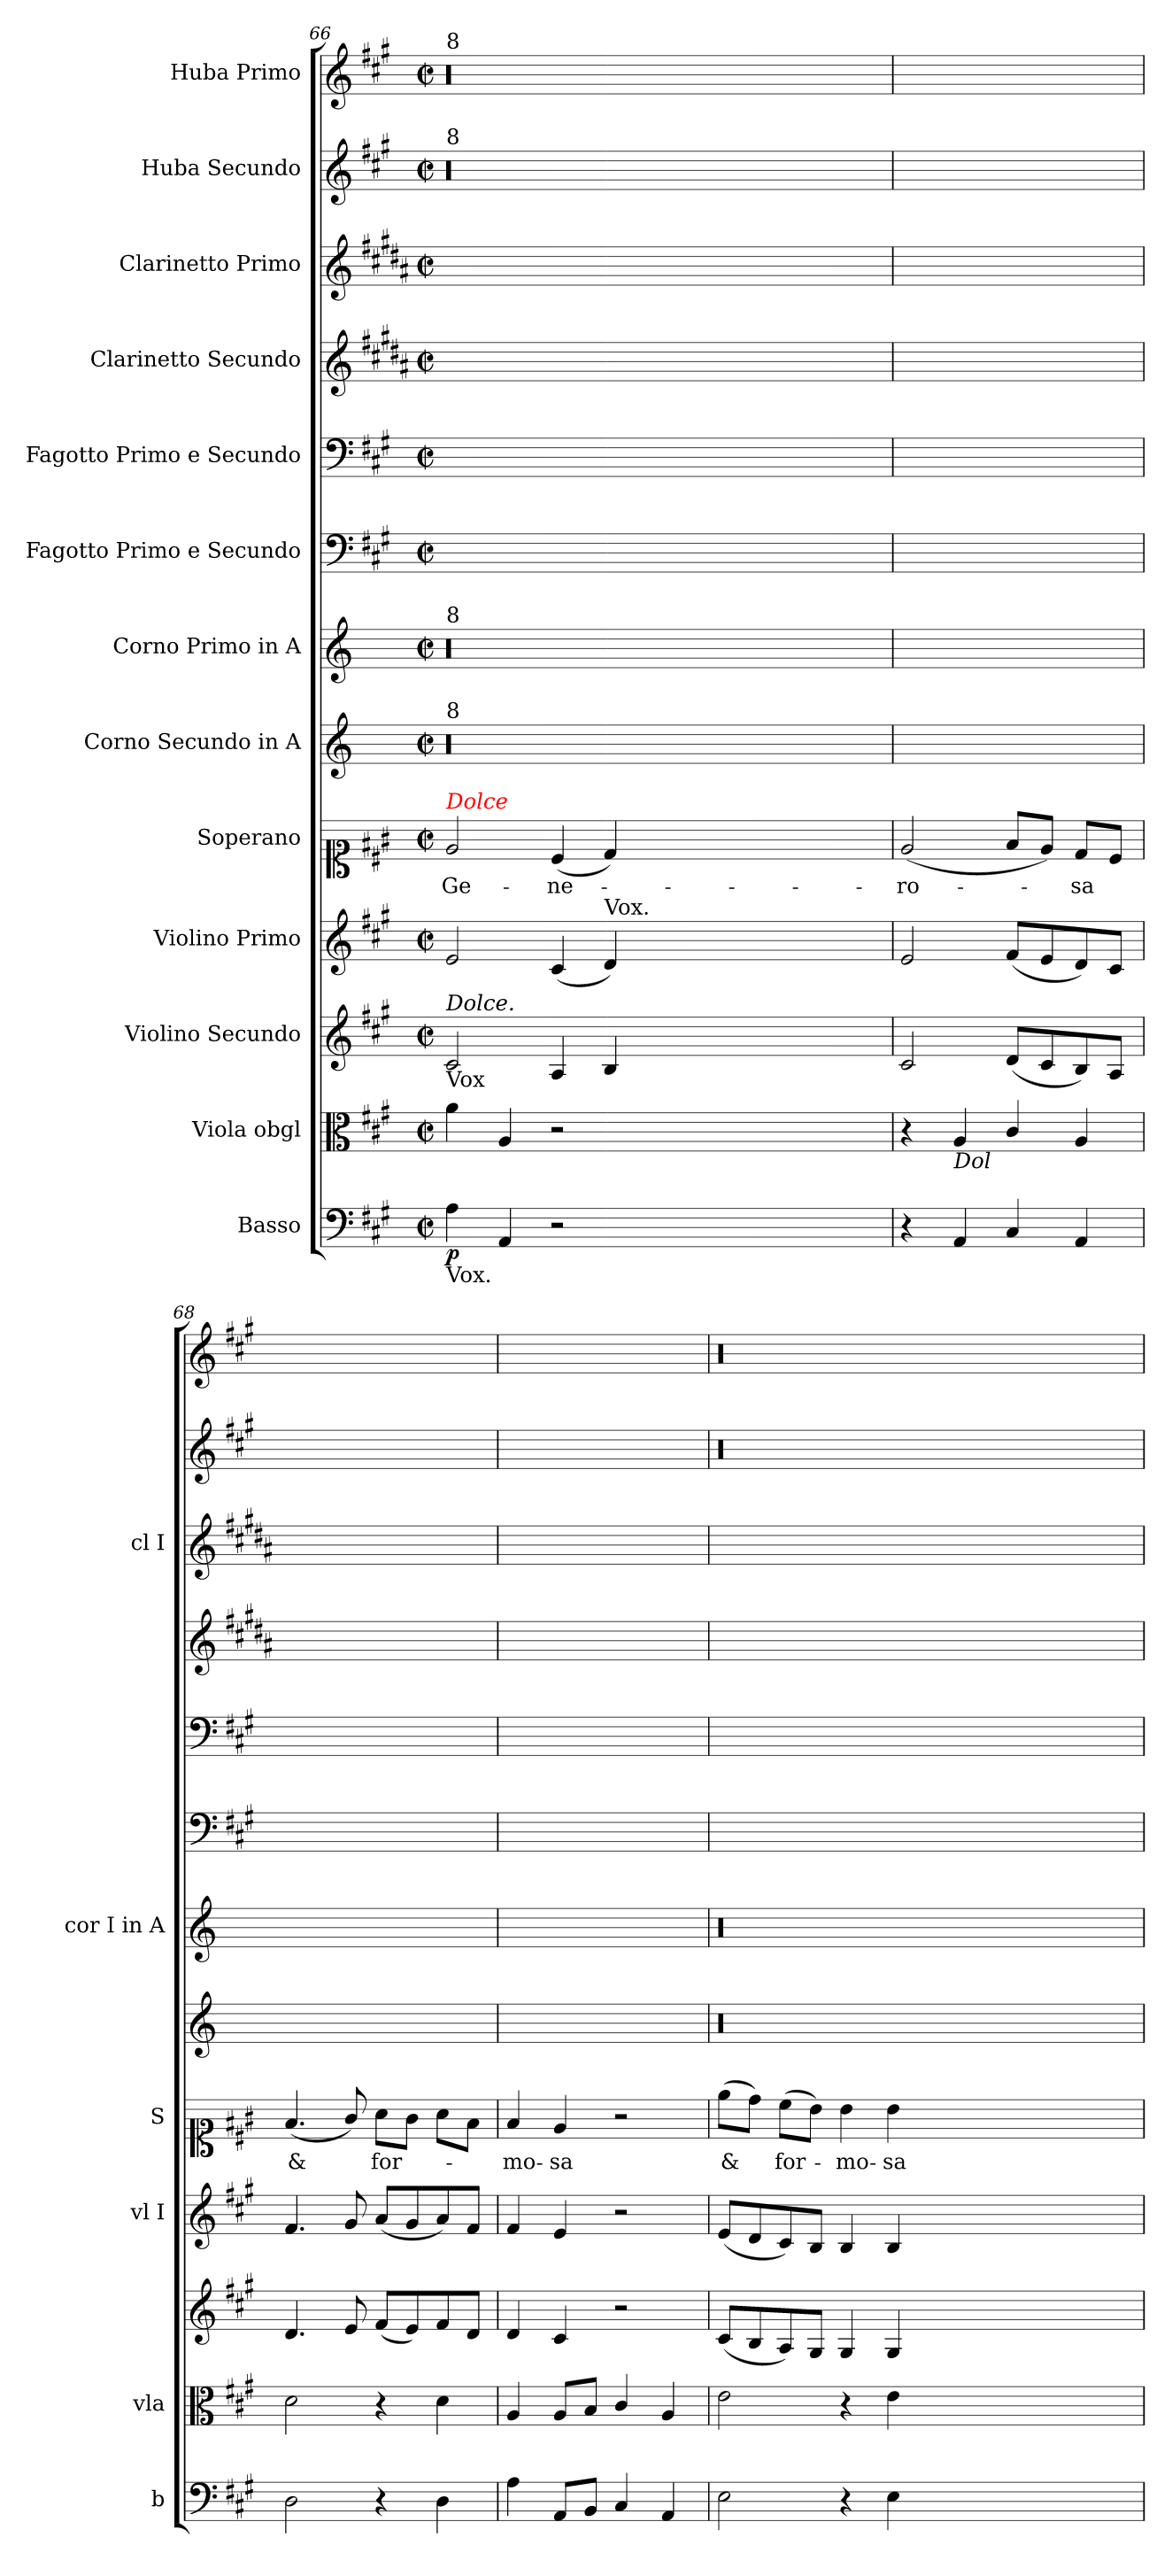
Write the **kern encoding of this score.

**kern	**dynam	**kern	**dynam	**kern	**dynam	**kern	**dynam	**kern	**text	**dynam	**kern	**kern	**kern	**kern	**kern	**kern	**kern	**kern
*part13	*part13	*part12	*part12	*part11	*part11	*part10	*part10	*part9	*part9	*part9	*part8	*part7	*part6	*part5	*part4	*part3	*part2	*part1
*staff13	*staff13	*staff12	*staff12	*staff11	*staff11	*staff10	*staff10	*staff9	*staff9	*staff9	*staff8	*staff7	*staff6	*staff5	*staff4	*staff3	*staff2	*staff1
*I"Basso	*	*I"Viola obgl	*	*I"Violino Secundo	*	*I"Violino Primo	*	*I"Soperano	*	*	*I"Corno Secundo in A	*I"Corno Primo in A	*I"Fagotto Primo e Secundo	*I"Fagotto Primo e Secundo	*I"Clarinetto Secundo	*I"Clarinetto Primo	*I"Huba Secundo	*I"Huba Primo
*I'b	*	*I'vla	*	*	*	*I'vl I	*	*I'S	*	*	*	*I'cor I in A	*	*	*	*I'cl I	*	*
*clefF4	*	*clefC3	*	*clefG2	*	*clefG2	*	*clefC1	*	*	*clefG2	*clefG2	*clefF4	*clefF4	*clefG2	*clefG2	*clefG2	*clefG2
*	*	*	*	*	*	*	*	*	*	*	*ITrd2c3	*ITrd2c3	*	*	*ITrd1c2	*ITrd1c2	*	*
*k[f#c#g#]	*	*k[f#c#g#]	*	*k[f#c#g#]	*	*k[f#c#g#]	*	*k[f#c#g#]	*	*	*k[f#c#g#]	*k[f#c#g#]	*k[f#c#g#]	*k[f#c#g#]	*k[f#c#g#]	*k[f#c#g#]	*k[f#c#g#]	*k[f#c#g#]
*A:	*	*A:	*	*A:	*	*A:	*	*A:	*	*	*A:	*A:	*A:	*A:	*A:	*A:	*A:	*A:
*M2/2	*	*M2/2	*	*M2/2	*	*M2/2	*	*M2/2	*	*	*M2/2	*M2/2	*M2/2	*M2/2	*M2/2	*M2/2	*M2/2	*M2/2
*met(c|)	*	*met(c|)	*	*met(c|)	*	*met(c|)	*	*met(c|)	*	*	*met(c|)	*met(c|)	*met(c|)	*met(c|)	*met(c|)	*met(c|)	*met(c|)	*met(c|)
=66	=66	=66	=66	=66	=66	=66	=66	=66	=66	=66	=66	=66	=66	=66	=66	=66	=66	=66
!	!	!	!	!	!	!	!	!	!	!	!	!	!	!	!	!	!	!LO:TX:a:t=8
!	!	!	!	!	!	!	!	!	!	!	!	!	!	!	!	!	!LO:TX:a:t=8	!
!	!	!	!	!	!	!	!	!	!	!	!	!LO:TX:a:t=8	!	!	!	!	!	!
!	!	!	!	!	!	!	!	!	!	!	!LO:TX:a:t=8	!	!	!	!	!	!	!
!	!	!	!	!	!	!	!	!LO:TX:a:i:color=red:t=Dolce	!	!	!	!	!	!	!	!	!	!
!	!	!	!	!LO:TX:b:t=Vox	!	!	!	!	!	!	!	!	!	!	!	!	!	!
!	!	!	!	!LO:TX:a:i:t=Dolce.	!	!	!	!	!	!	!	!	!	!	!	!	!	!
!LO:TX:b:t=Vox.	!	!	!	!	!	!	!	!	!	!	!	!	!	!	!	!	!	!
!	!LO:DY:b	!	!LO:DY:b	!	!LO:DY:b	!	!LO:DY:a	!	!	!	!	!	!	!	!	!	!	!
4A\	p.	4a\	pia	2c#/	pia	2e/	pia&colon;	2e/	Ge-	.	00r	00r	4A\yy	4A\yy	1ryy	1ryy	00r	00r
4AA/	.	4A/	.	.	.	.	.	.	.	.	.	.	4AA/yy	4AA/yy	.	.	.	.
2r	.	2r	.	4A/	.	(4c#/	.	(4c#/	-ne-	.	.	.	2ryy	2ryy	.	.	.	.
!	!	!	!	!	!	!LO:TX:a:t=Vox.	!	!	!	!	!	!	!	!	!	!	!	!
.	.	.	.	4B/	.	4d/)	.	4d/)	.	.	.	.	.	.	.	.	.	.
0.ryy	.	0.ryy	.	0.ryy	.	0.ryy	.	0.ryy	.	.	.	.	0.ryy	0.ryy	0.ryy	0.ryy	.	.
=67	=67	=67	=67	=67	=67	=67	=67	=67	=67	=67	=67	=67	=67	=67	=67	=67	=67	=67
4r	.	4r	.	2c#/	.	2e/	.	(2e/	-ro-	.	1ryy	1ryy	4ryy	4ryy	1ryy	1ryy	1ryy	1ryy
!	!	!LO:TX:b:i:t=Dol	!	!	!	!	!	!	!	!	!	!	!	!	!	!	!	!
4AA/	.	4A/	.	.	.	.	.	.	.	.	.	.	4AA/yy	4AA/yy	.	.	.	.
4C#/	.	4c#/	.	(8d/L	.	(8f#/L	.	8f#/L	.	.	.	.	4C#/yy	4C#/yy	.	.	.	.
.	.	.	.	8c#/	.	8e/	.	8e/J)	.	.	.	.	.	.	.	.	.	.
4AA/	.	4A/	.	8B/)	.	8d/)	.	8d/L	-sa	.	.	.	4AA/yy	4AA/yy	.	.	.	.
.	.	.	.	8A/J	.	8c#/J	.	8c#/J	.	.	.	.	.	.	.	.	.	.
=68	=68	=68	=68	=68	=68	=68	=68	=68	=68	=68	=68	=68	=68	=68	=68	=68	=68	=68
2D\	.	2d\	.	4.d/	.	4.f#/	.	(4.f#/	&	.	1ryy	1ryy	2D\yy	2D\yy	1ryy	1ryy	1ryy	1ryy
.	.	.	.	8e/	.	8g#/	.	8g#/)	.	.	.	.	.	.	.	.	.	.
4r	.	4r	.	(8f#/L	.	(8a/L	.	8a\L	for-	.	.	.	4ryy	4ryy	.	.	.	.
.	.	.	.	8e/)	.	8g#/	.	8g#\J	.	.	.	.	.	.	.	.	.	.
4D\	.	4d\	.	8f#/	.	8a/)	.	8a\L	.	.	.	.	4D\yy	4D\yy	.	.	.	.
.	.	.	.	8d/J	.	8f#/J	.	8f#\J	.	.	.	.	.	.	.	.	.	.
=69	=69	=69	=69	=69	=69	=69	=69	=69	=69	=69	=69	=69	=69	=69	=69	=69	=69	=69
4A\	.	4A/	.	4d/	.	4f#/	.	4f#/	-mo-	.	1ryy	1ryy	4A\yy	4A\yy	1ryy	1ryy	1ryy	1ryy
8AA/L	.	8A/L	.	4c#/	.	4e/	.	4e/	-sa	.	.	.	8AA/Lyy	8AA/Lyy	.	.	.	.
8BB/J	.	8B/J	.	.	.	.	.	.	.	.	.	.	8BB/Jyy	8BB/Jyy	.	.	.	.
4C#/	.	4c#/	.	2r	.	2r	.	2r	.	.	.	.	4C#/yy	4C#/yy	.	.	.	.
4AA/	.	4A/	.	.	.	.	.	.	.	.	.	.	4AA/yy	4AA/yy	.	.	.	.
=70	=70	=70	=70	=70	=70	=70	=70	=70	=70	=70	=70	=70	=70	=70	=70	=70	=70	=70
!	!	!	!	!	!	!	!	!	!	!LO:DY:b	!	!	!	!	!	!	!	!
2E\	.	2e\	.	(8c#/L	.	(8e/L	.	(8ee\L	&	fort	00r	00r	2E\yy	2E\yy	1ryy	1ryy	00r	00r
.	.	.	.	8B/	.	8d/	.	8dd\J)	.	.	.	.	.	.	.	.	.	.
.	.	.	.	8A/)	.	8c#/)	.	(8cc#\L	for-	.	.	.	.	.	.	.	.	.
.	.	.	.	8G#/J	.	8B/J	.	8b\J)	.	.	.	.	.	.	.	.	.	.
4r	.	4r	.	4G#/	.	4B/	.	4b\	-mo-	.	.	.	4ryy	4ryy	.	.	.	.
4E\	.	4e\	.	4G#/	.	4B/	.	4b\	-sa	.	.	.	4E\yy	4E\yy	.	.	.	.
0.ryy	.	0.ryy	.	0.ryy	.	0.ryy	.	0.ryy	.	.	.	.	0.ryy	0.ryy	0.ryy	0.ryy	.	.
=	=	=	=	=	=	=	=	=	=	=	=	=	=	=	=	=	=	=
*-	*-	*-	*-	*-	*-	*-	*-	*-	*-	*-	*-	*-	*-	*-	*-	*-	*-	*-
